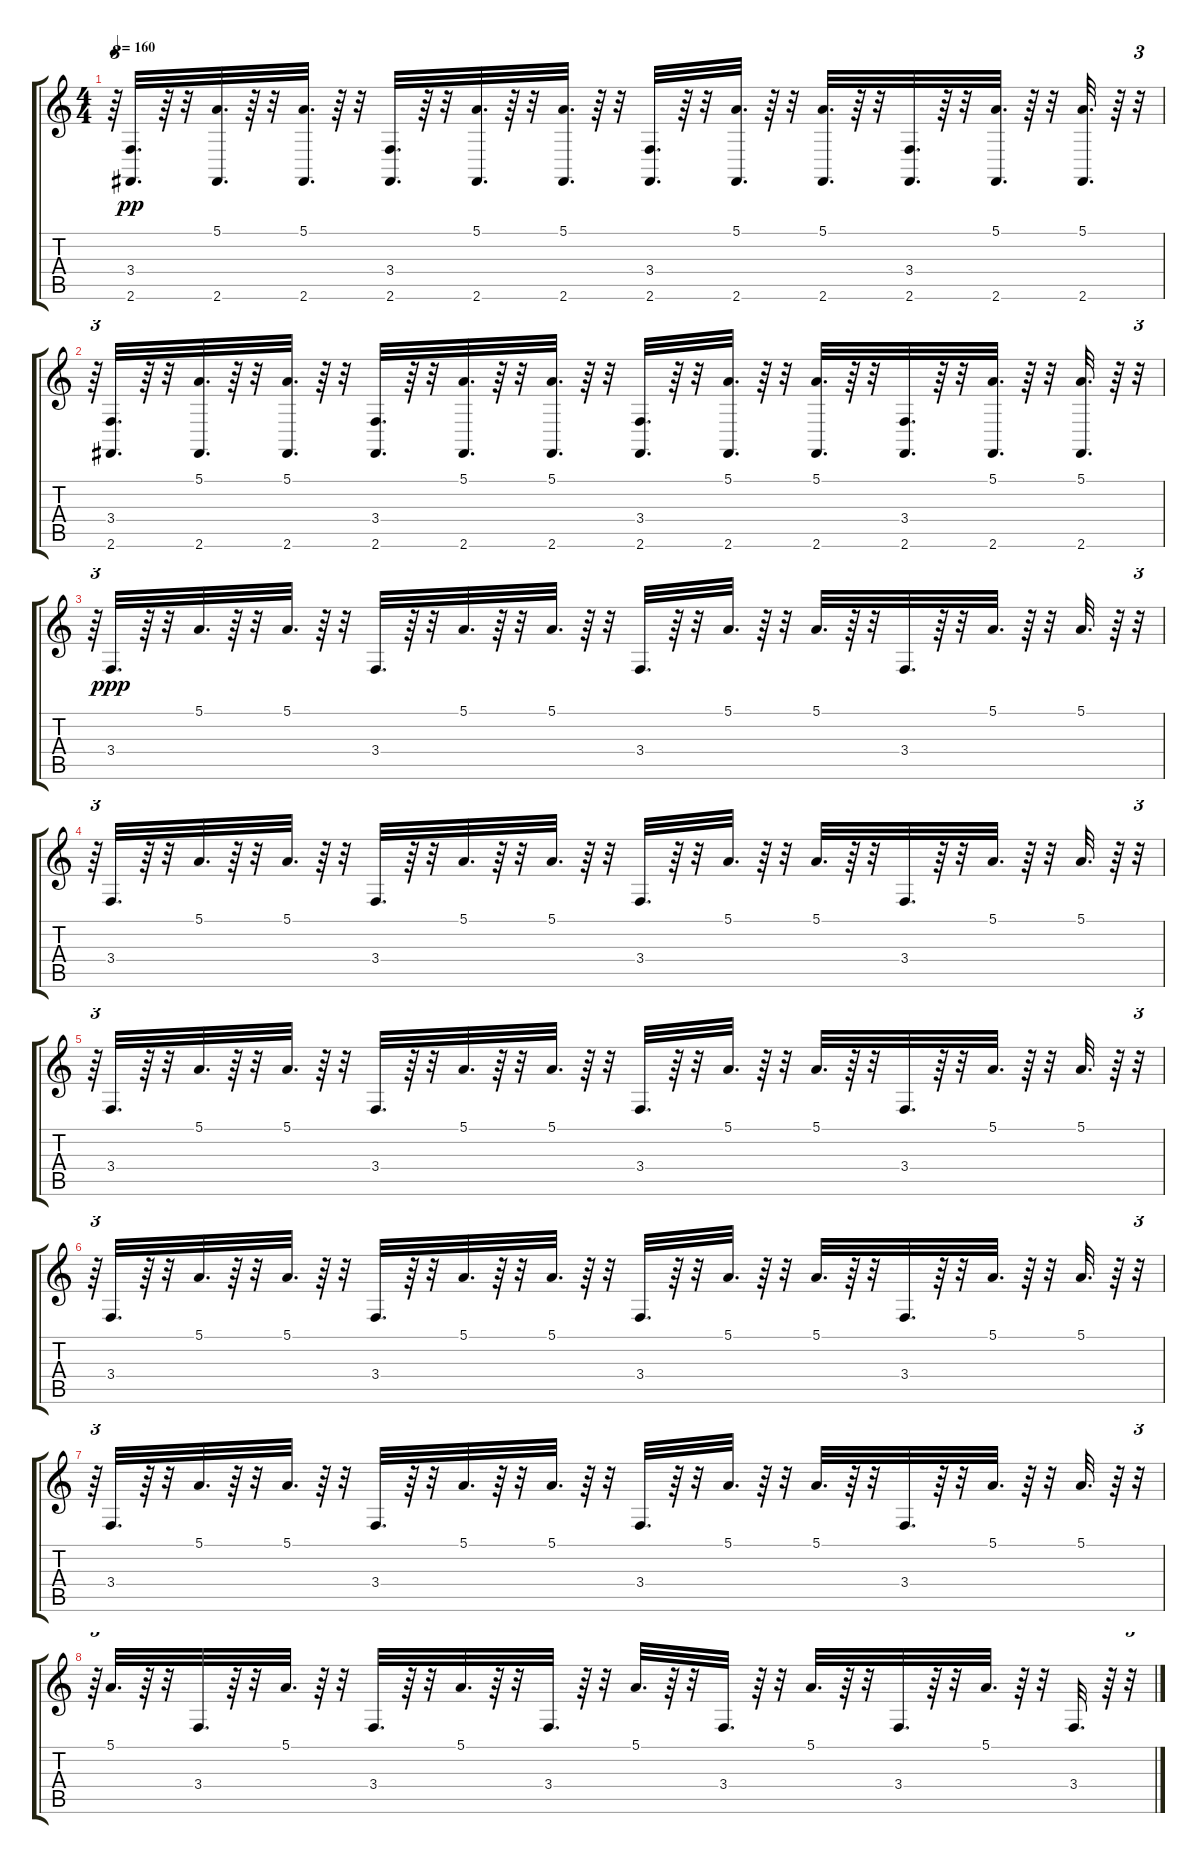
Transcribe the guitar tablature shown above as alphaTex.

\track "" {instrument musicbox}
\staff {score tabs}
\tuning (E4 B3 G3 D3 A2 E2) {hide}
\ts (4 4)
\tempo 160
\clef g2
\ks c
r.64{tu (3 2) dy pp} (3.4 2.6).32{d} r.64 r.32 (5.1 2.6).32{d} r.64 r.32 (5.1 2.6).32{d} r.64 r.32 (3.4 2.6).32{d} r.64 r.32 (5.1 2.6).32{d} r.64 r.32 (5.1 2.6).32{d} r.64 r.32 (3.4 2.6).32{d} r.64 r.32 (5.1 2.6).32{d} r.64 r.32 (5.1 2.6).32{d} r.64 r.32 (3.4 2.6).32{d} r.64 r.32 (5.1 2.6).32{d} r.64 r.32 (5.1 2.6).32{d} r.64 r.32{tu (3 2)} |
r.64{tu (3 2)} (3.4 2.6).32{d} r.64 r.32 (5.1 2.6).32{d} r.64 r.32 (5.1 2.6).32{d} r.64 r.32 (3.4 2.6).32{d} r.64 r.32 (5.1 2.6).32{d} r.64 r.32 (5.1 2.6).32{d} r.64 r.32 (3.4 2.6).32{d} r.64 r.32 (5.1 2.6).32{d} r.64 r.32 (5.1 2.6).32{d} r.64 r.32 (3.4 2.6).32{d} r.64 r.32 (5.1 2.6).32{d} r.64 r.32 (5.1 2.6).32{d} r.64 r.32{tu (3 2)} |
r.64{tu (3 2)} 3.4.32{d dy ppp} r.64 r.32 5.1.32{d} r.64 r.32 5.1.32{d} r.64 r.32 3.4.32{d} r.64 r.32 5.1.32{d} r.64 r.32 5.1.32{d} r.64 r.32 3.4.32{d} r.64 r.32 5.1.32{d} r.64 r.32 5.1.32{d} r.64 r.32 3.4.32{d} r.64 r.32 5.1.32{d} r.64 r.32 5.1.32{d} r.64 r.32{tu (3 2)} |
r.64{tu (3 2)} 3.4.32{d} r.64 r.32 5.1.32{d} r.64 r.32 5.1.32{d} r.64 r.32 3.4.32{d} r.64 r.32 5.1.32{d} r.64 r.32 5.1.32{d} r.64 r.32 3.4.32{d} r.64 r.32 5.1.32{d} r.64 r.32 5.1.32{d} r.64 r.32 3.4.32{d} r.64 r.32 5.1.32{d} r.64 r.32 5.1.32{d} r.64 r.32{tu (3 2)} |
r.64{tu (3 2)} 3.4.32{d} r.64 r.32 5.1.32{d} r.64 r.32 5.1.32{d} r.64 r.32 3.4.32{d} r.64 r.32 5.1.32{d} r.64 r.32 5.1.32{d} r.64 r.32 3.4.32{d} r.64 r.32 5.1.32{d} r.64 r.32 5.1.32{d} r.64 r.32 3.4.32{d} r.64 r.32 5.1.32{d} r.64 r.32 5.1.32{d} r.64 r.32{tu (3 2)} |
r.64{tu (3 2)} 3.4.32{d} r.64 r.32 5.1.32{d} r.64 r.32 5.1.32{d} r.64 r.32 3.4.32{d} r.64 r.32 5.1.32{d} r.64 r.32 5.1.32{d} r.64 r.32 3.4.32{d} r.64 r.32 5.1.32{d} r.64 r.32 5.1.32{d} r.64 r.32 3.4.32{d} r.64 r.32 5.1.32{d} r.64 r.32 5.1.32{d} r.64 r.32{tu (3 2)} |
r.64{tu (3 2)} 3.4.32{d} r.64 r.32 5.1.32{d} r.64 r.32 5.1.32{d} r.64 r.32 3.4.32{d} r.64 r.32 5.1.32{d} r.64 r.32 5.1.32{d} r.64 r.32 3.4.32{d} r.64 r.32 5.1.32{d} r.64 r.32 5.1.32{d} r.64 r.32 3.4.32{d} r.64 r.32 5.1.32{d} r.64 r.32 5.1.32{d} r.64 r.32{tu (3 2)} |
r.64{tu (3 2)} 5.1.32{d} r.64 r.32 3.4.32{d} r.64 r.32 5.1.32{d} r.64 r.32 3.4.32{d} r.64 r.32 5.1.32{d} r.64 r.32 3.4.32{d} r.64 r.32 5.1.32{d} r.64 r.32 3.4.32{d} r.64 r.32 5.1.32{d} r.64 r.32 3.4.32{d} r.64 r.32 5.1.32{d} r.64 r.32 3.4.32{d} r.64 r.32{tu (3 2)}
